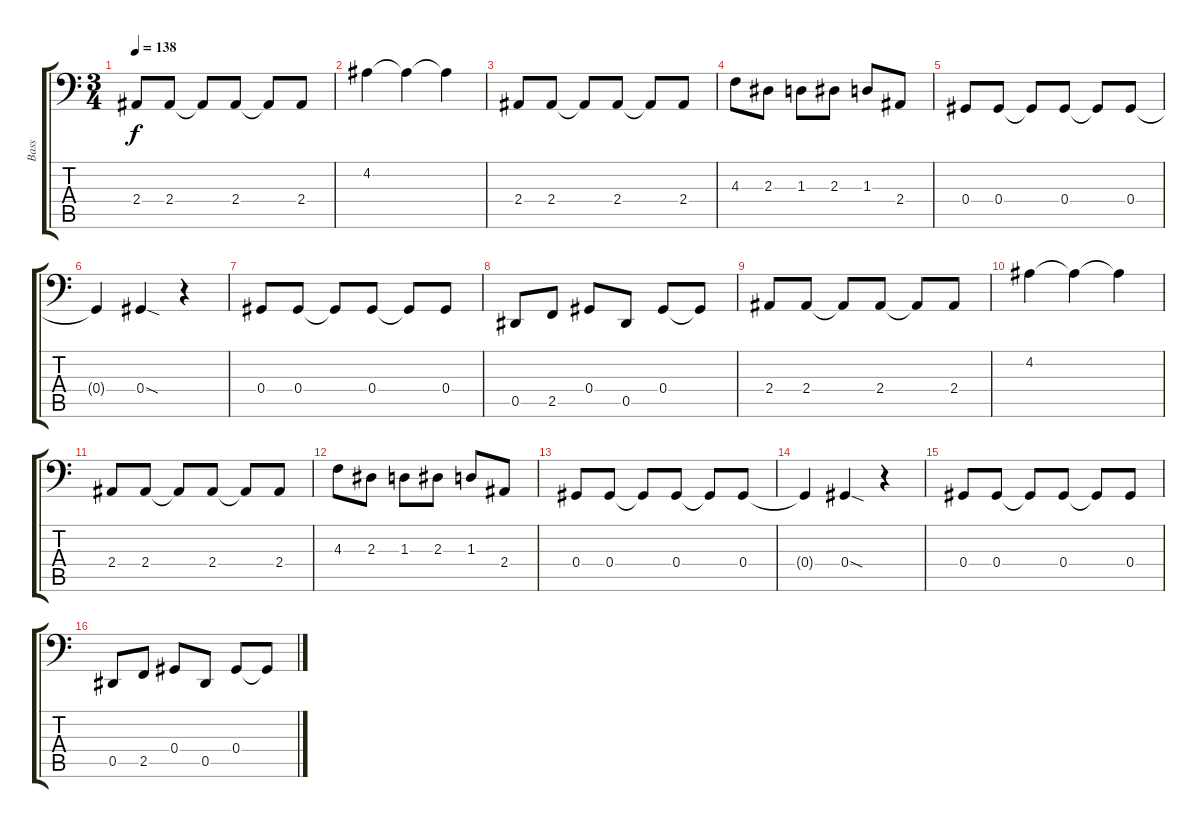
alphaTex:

\track ("Bass" "Bass") {instrument electricbassfinger}
\staff {score tabs}
\tuning (B2 Gb2 Db2 Ab1 Eb1 Bb0) {hide}
\ts (3 4)
\tempo 138
\clef f4
\ks c
2.4.8{dy f} 2.4.8 2.4{t}.8 2.4.8 2.4{t}.8 2.4.8 |
4.2.4 4.2{t}.4 4.2{t}.4 |
2.4.8 2.4.8 2.4{t}.8 2.4.8 2.4{t}.8 2.4.8 |
4.3.8 2.3.8 1.3.8 2.3.8 1.3.8 2.4.8 |
0.4.8 0.4.8 0.4{t}.8 0.4.8 0.4{t}.8 0.4.8 |
0.4{t}.4 0.4{sod}.4 r.4 |
0.4.8 0.4.8 0.4{t}.8 0.4.8 0.4{t}.8 0.4.8 |
0.5.8 2.5.8 0.4.8 0.5.8 0.4.8 0.4{t}.8 |
2.4.8 2.4.8 2.4{t}.8 2.4.8 2.4{t}.8 2.4.8 |
4.2.4 4.2{t}.4 4.2{t}.4 |
2.4.8 2.4.8 2.4{t}.8 2.4.8 2.4{t}.8 2.4.8 |
4.3.8 2.3.8 1.3.8 2.3.8 1.3.8 2.4.8 |
0.4.8 0.4.8 0.4{t}.8 0.4.8 0.4{t}.8 0.4.8 |
0.4{t}.4 0.4{sod}.4 r.4 |
0.4.8 0.4.8 0.4{t}.8 0.4.8 0.4{t}.8 0.4.8 |
0.5.8 2.5.8 0.4.8 0.5.8 0.4.8 0.4{t}.8
